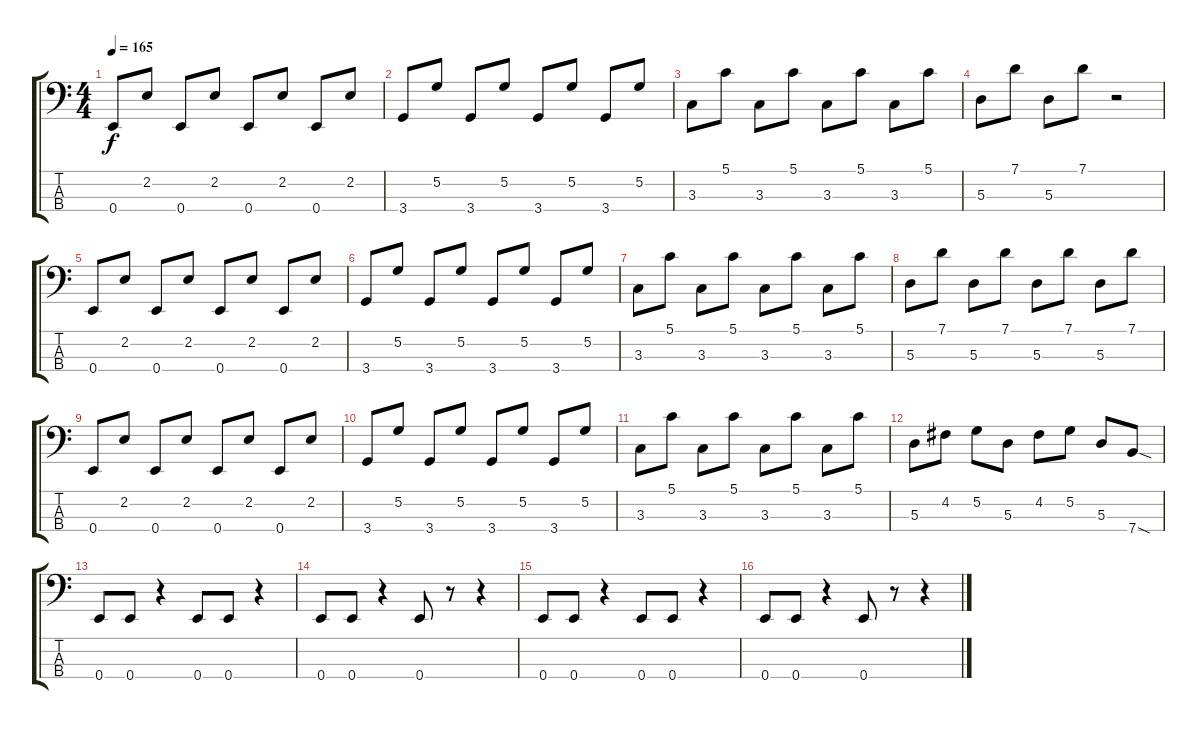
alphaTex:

\track "" {instrument electricbassfinger}
\staff {score tabs}
\tuning (G2 D2 A1 E1) {hide}
\ts (4 4)
\tempo 165
\clef f4
\ks c
0.4.8{dy f} 2.2.8 0.4.8 2.2.8 0.4.8 2.2.8 0.4.8 2.2.8 |
3.4.8 5.2.8 3.4.8 5.2.8 3.4.8 5.2.8 3.4.8 5.2.8 |
3.3.8 5.1.8 3.3.8 5.1.8 3.3.8 5.1.8 3.3.8 5.1.8 |
5.3.8 7.1.8 5.3.8 7.1.8 r.2 |
0.4.8 2.2.8 0.4.8 2.2.8 0.4.8 2.2.8 0.4.8 2.2.8 |
3.4.8 5.2.8 3.4.8 5.2.8 3.4.8 5.2.8 3.4.8 5.2.8 |
3.3.8 5.1.8 3.3.8 5.1.8 3.3.8 5.1.8 3.3.8 5.1.8 |
5.3.8 7.1.8 5.3.8 7.1.8 5.3.8 7.1.8 5.3.8 7.1.8 |
0.4.8 2.2.8 0.4.8 2.2.8 0.4.8 2.2.8 0.4.8 2.2.8 |
3.4.8 5.2.8 3.4.8 5.2.8 3.4.8 5.2.8 3.4.8 5.2.8 |
3.3.8 5.1.8 3.3.8 5.1.8 3.3.8 5.1.8 3.3.8 5.1.8 |
5.3.8 4.2.8 5.2.8 5.3.8 4.2.8 5.2.8 5.3.8 7.4{sod}.8 |
0.4.8 0.4.8 r.4 0.4.8 0.4.8 r.4 |
0.4.8 0.4.8 r.4 0.4.8 r.8 r.4 |
0.4.8 0.4.8 r.4 0.4.8 0.4.8 r.4 |
0.4.8 0.4.8 r.4 0.4.8 r.8 r.4
